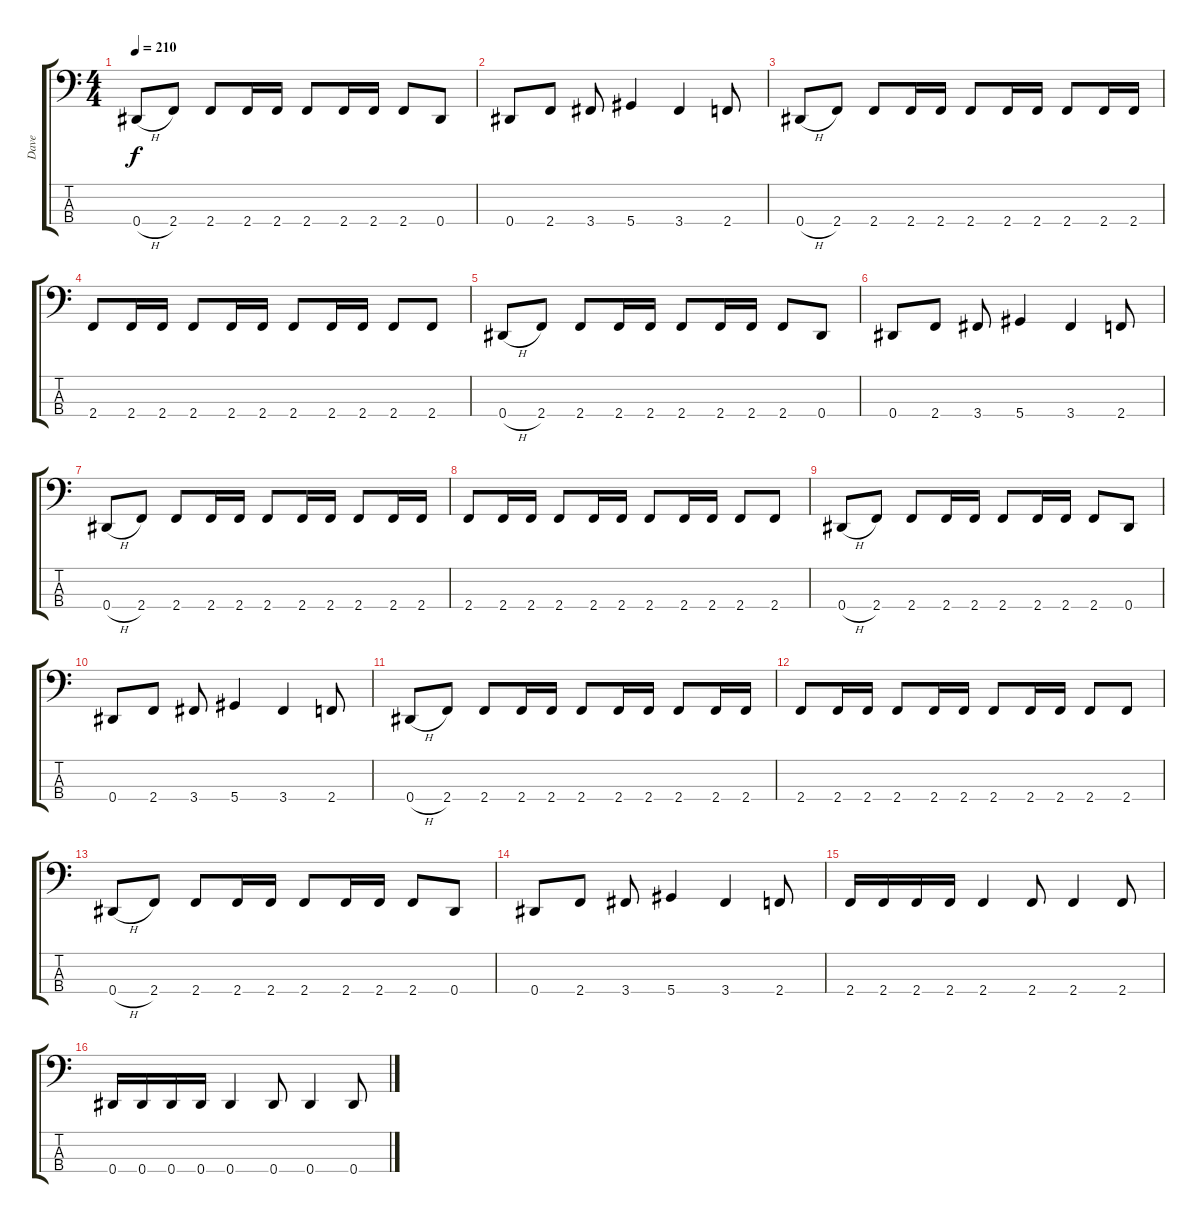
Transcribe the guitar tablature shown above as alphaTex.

\track ("Dave" "Dave") {instrument electricbasspick}
\staff {score tabs}
\tuning (Gb2 Db2 Ab1 Eb1) {hide}
\ts (4 4)
\tempo 210
\clef f4
\ks c
0.4{h}.8{dy f} 2.4.8 2.4.8 2.4.16 2.4.16 2.4.8 2.4.16 2.4.16 2.4.8 0.4.8 |
0.4.8 2.4.8 3.4.8 5.4.4 3.4.4 2.4.8 |
0.4{h}.8 2.4.8 2.4.8 2.4.16 2.4.16 2.4.8 2.4.16 2.4.16 2.4.8 2.4.16 2.4.16 |
2.4.8 2.4.16 2.4.16 2.4.8 2.4.16 2.4.16 2.4.8 2.4.16 2.4.16 2.4.8 2.4.8 |
0.4{h}.8 2.4.8 2.4.8 2.4.16 2.4.16 2.4.8 2.4.16 2.4.16 2.4.8 0.4.8 |
0.4.8 2.4.8 3.4.8 5.4.4 3.4.4 2.4.8 |
0.4{h}.8 2.4.8 2.4.8 2.4.16 2.4.16 2.4.8 2.4.16 2.4.16 2.4.8 2.4.16 2.4.16 |
2.4.8 2.4.16 2.4.16 2.4.8 2.4.16 2.4.16 2.4.8 2.4.16 2.4.16 2.4.8 2.4.8 |
0.4{h}.8 2.4.8 2.4.8 2.4.16 2.4.16 2.4.8 2.4.16 2.4.16 2.4.8 0.4.8 |
0.4.8 2.4.8 3.4.8 5.4.4 3.4.4 2.4.8 |
0.4{h}.8 2.4.8 2.4.8 2.4.16 2.4.16 2.4.8 2.4.16 2.4.16 2.4.8 2.4.16 2.4.16 |
2.4.8 2.4.16 2.4.16 2.4.8 2.4.16 2.4.16 2.4.8 2.4.16 2.4.16 2.4.8 2.4.8 |
0.4{h}.8 2.4.8 2.4.8 2.4.16 2.4.16 2.4.8 2.4.16 2.4.16 2.4.8 0.4.8 |
0.4.8 2.4.8 3.4.8 5.4.4 3.4.4 2.4.8 |
2.4.16 2.4.16 2.4.16 2.4.16 2.4.4 2.4.8 2.4.4 2.4.8 |
0.4.16 0.4.16 0.4.16 0.4.16 0.4.4 0.4.8 0.4.4 0.4.8
